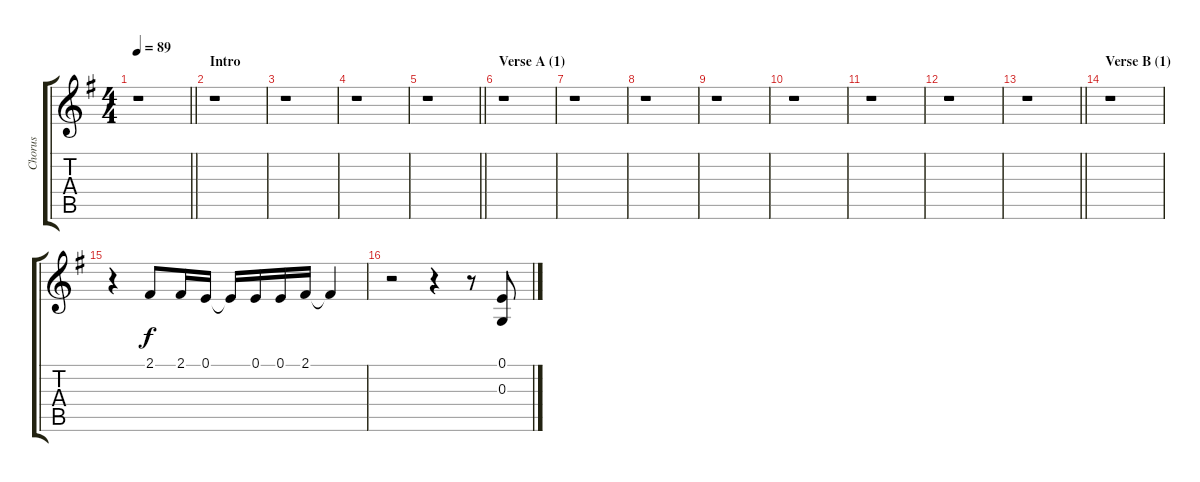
\track ("Chorus" "Chorus") {instrument sopranosax}
\staff {score tabs}
\tuning (E4 B3 G3 D3 A2 E2) {hide}
\ts (4 4)
\tempo 89
\clef g2
\barLineRight lightlight
\ks g
r.1{dy f instrument sopranosax} |
\section ("" "Intro")
r.1 |
r.1 |
r.1 |
\barLineRight lightlight
r.1 |
\section ("" "Verse A (1)")
r.1 |
r.1 |
r.1 |
r.1 |
r.1 |
r.1 |
r.1 |
\barLineRight lightlight
r.1 |
\section ("" "Verse B (1)")
r.1 |
r.4 2.1.8 2.1.16 0.1.16 0.1{t}.16 0.1.16 0.1.16 2.1.16 2.1{t}.4 |
r.2 r.4 r.8 (0.1 0.3).8
